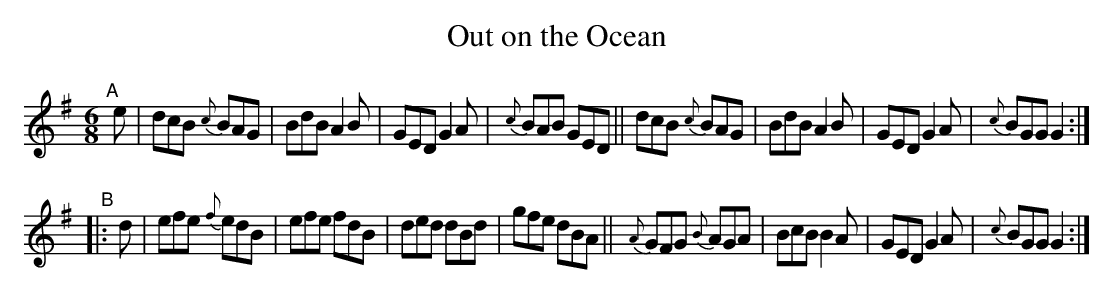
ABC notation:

X:1
T: Out on the Ocean
M: 6/8
L: 1/8
K: G
"^A"[|] e \
|  dcB {c}BAG | BdB A2B | GED G2A | {c}BAB GED \
|| dcB {c}BAG | BdB A2B | GED G2A | {c}BGG G2 :|
"^B"|: d \
|     efe {f}edB | efe fdB | ded dBd | gfe dBA \
|| {A}GFG {B}AGA | BcB B2A | GED G2A | {c}BGG G2 :|
